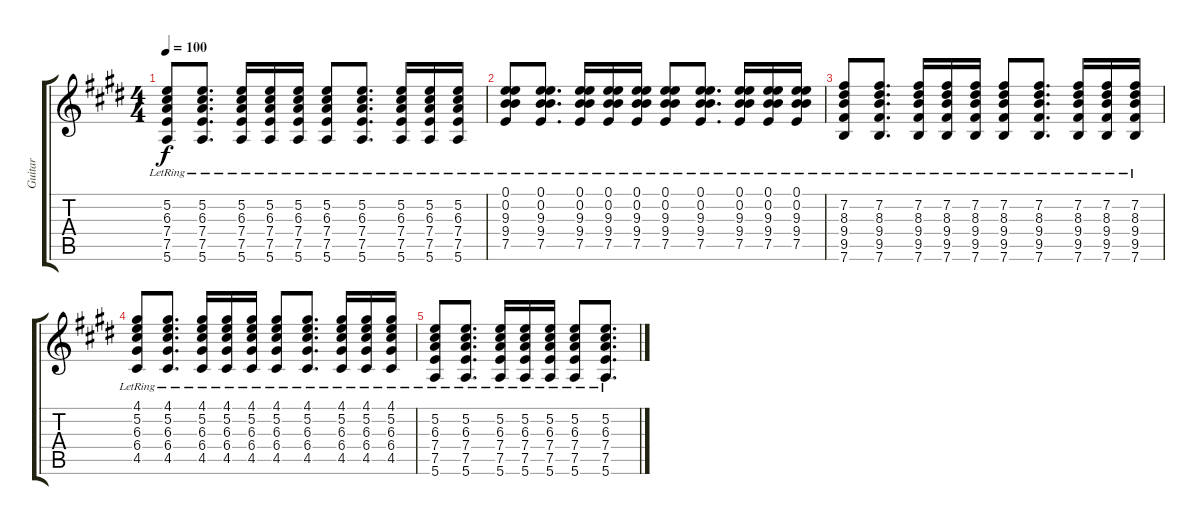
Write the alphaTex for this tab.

\track ("Guitar" "Guitar") {instrument acousticguitarsteel}
\staff {score tabs}
\tuning (E4 B3 G3 D3 A2 E2) {hide}
\ts (4 4)
\tempo 100
\clef g2
\ks e
(5.2{lr} 6.3{lr} 7.4{lr} 7.5{lr} 5.6{lr}).8{dy f} (5.2{lr} 6.3{lr} 7.4{lr} 7.5{lr} 5.6{lr}).8{d} (5.2{lr} 6.3{lr} 7.4{lr} 7.5{lr} 5.6{lr}).16 (5.2{lr} 6.3{lr} 7.4{lr} 7.5{lr} 5.6{lr}).16 (5.2{lr} 6.3{lr} 7.4{lr} 7.5{lr} 5.6{lr}).16 (5.2{lr} 6.3{lr} 7.4{lr} 7.5{lr} 5.6{lr}).8 (5.2{lr} 6.3{lr} 7.4{lr} 7.5{lr} 5.6{lr}).8{d} (5.2{lr} 6.3{lr} 7.4{lr} 7.5{lr} 5.6{lr}).16 (5.2{lr} 6.3{lr} 7.4{lr} 7.5{lr} 5.6{lr}).16 (5.2{lr} 6.3{lr} 7.4{lr} 7.5{lr} 5.6{lr}).16 |
(0.1{lr} 0.2{lr} 9.3{lr} 9.4{lr} 7.5{lr}).8 (0.1{lr} 0.2{lr} 9.3{lr} 9.4{lr} 7.5{lr}).8{d} (0.1{lr} 0.2{lr} 9.3{lr} 9.4{lr} 7.5{lr}).16 (0.1{lr} 0.2{lr} 9.3{lr} 9.4{lr} 7.5{lr}).16 (0.1{lr} 0.2{lr} 9.3{lr} 9.4{lr} 7.5{lr}).16 (0.1{lr} 0.2{lr} 9.3{lr} 9.4{lr} 7.5{lr}).8 (0.1{lr} 0.2{lr} 9.3{lr} 9.4{lr} 7.5{lr}).8{d} (0.1{lr} 0.2{lr} 9.3{lr} 9.4{lr} 7.5{lr}).16 (0.1{lr} 0.2{lr} 9.3{lr} 9.4{lr} 7.5{lr}).16 (0.1{lr} 0.2{lr} 9.3{lr} 9.4{lr} 7.5{lr}).16 |
(7.2{lr} 8.3{lr} 9.4{lr} 9.5{lr} 7.6{lr}).8 (7.2{lr} 8.3{lr} 9.4{lr} 9.5{lr} 7.6{lr}).8{d} (7.2{lr} 8.3{lr} 9.4{lr} 9.5{lr} 7.6{lr}).16 (7.2{lr} 8.3{lr} 9.4{lr} 9.5{lr} 7.6{lr}).16 (7.2{lr} 8.3{lr} 9.4{lr} 9.5{lr} 7.6{lr}).16 (7.2{lr} 8.3{lr} 9.4{lr} 9.5{lr} 7.6{lr}).8 (7.2{lr} 8.3{lr} 9.4{lr} 9.5{lr} 7.6{lr}).8{d} (7.2{lr} 8.3{lr} 9.4{lr} 9.5{lr} 7.6{lr}).16 (7.2{lr} 8.3{lr} 9.4{lr} 9.5{lr} 7.6{lr}).16 (7.2{lr} 8.3{lr} 9.4{lr} 9.5{lr} 7.6{lr}).16 |
(4.1{lr} 5.2{lr} 6.3{lr} 6.4{lr} 4.5{lr}).8 (4.1{lr} 5.2{lr} 6.3{lr} 6.4{lr} 4.5{lr}).8{d} (4.1{lr} 5.2{lr} 6.3{lr} 6.4{lr} 4.5{lr}).16 (4.1{lr} 5.2{lr} 6.3{lr} 6.4{lr} 4.5{lr}).16 (4.1{lr} 5.2{lr} 6.3{lr} 6.4{lr} 4.5{lr}).16 (4.1{lr} 5.2{lr} 6.3{lr} 6.4{lr} 4.5{lr}).8 (4.1{lr} 5.2{lr} 6.3{lr} 6.4{lr} 4.5{lr}).8{d} (4.1{lr} 5.2{lr} 6.3{lr} 6.4{lr} 4.5{lr}).16 (4.1{lr} 5.2{lr} 6.3{lr} 6.4{lr} 4.5{lr}).16 (4.1{lr} 5.2{lr} 6.3{lr} 6.4{lr} 4.5{lr}).16 |
(5.2{lr} 6.3{lr} 7.4{lr} 7.5{lr} 5.6{lr}).8 (5.2{lr} 6.3{lr} 7.4{lr} 7.5{lr} 5.6{lr}).8{d} (5.2{lr} 6.3{lr} 7.4{lr} 7.5{lr} 5.6{lr}).16 (5.2{lr} 6.3{lr} 7.4{lr} 7.5{lr} 5.6{lr}).16 (5.2{lr} 6.3{lr} 7.4{lr} 7.5{lr} 5.6{lr}).16 (5.2{lr} 6.3{lr} 7.4{lr} 7.5{lr} 5.6{lr}).8 (5.2{lr} 6.3{lr} 7.4{lr} 7.5{lr} 5.6{lr}).8{d}
